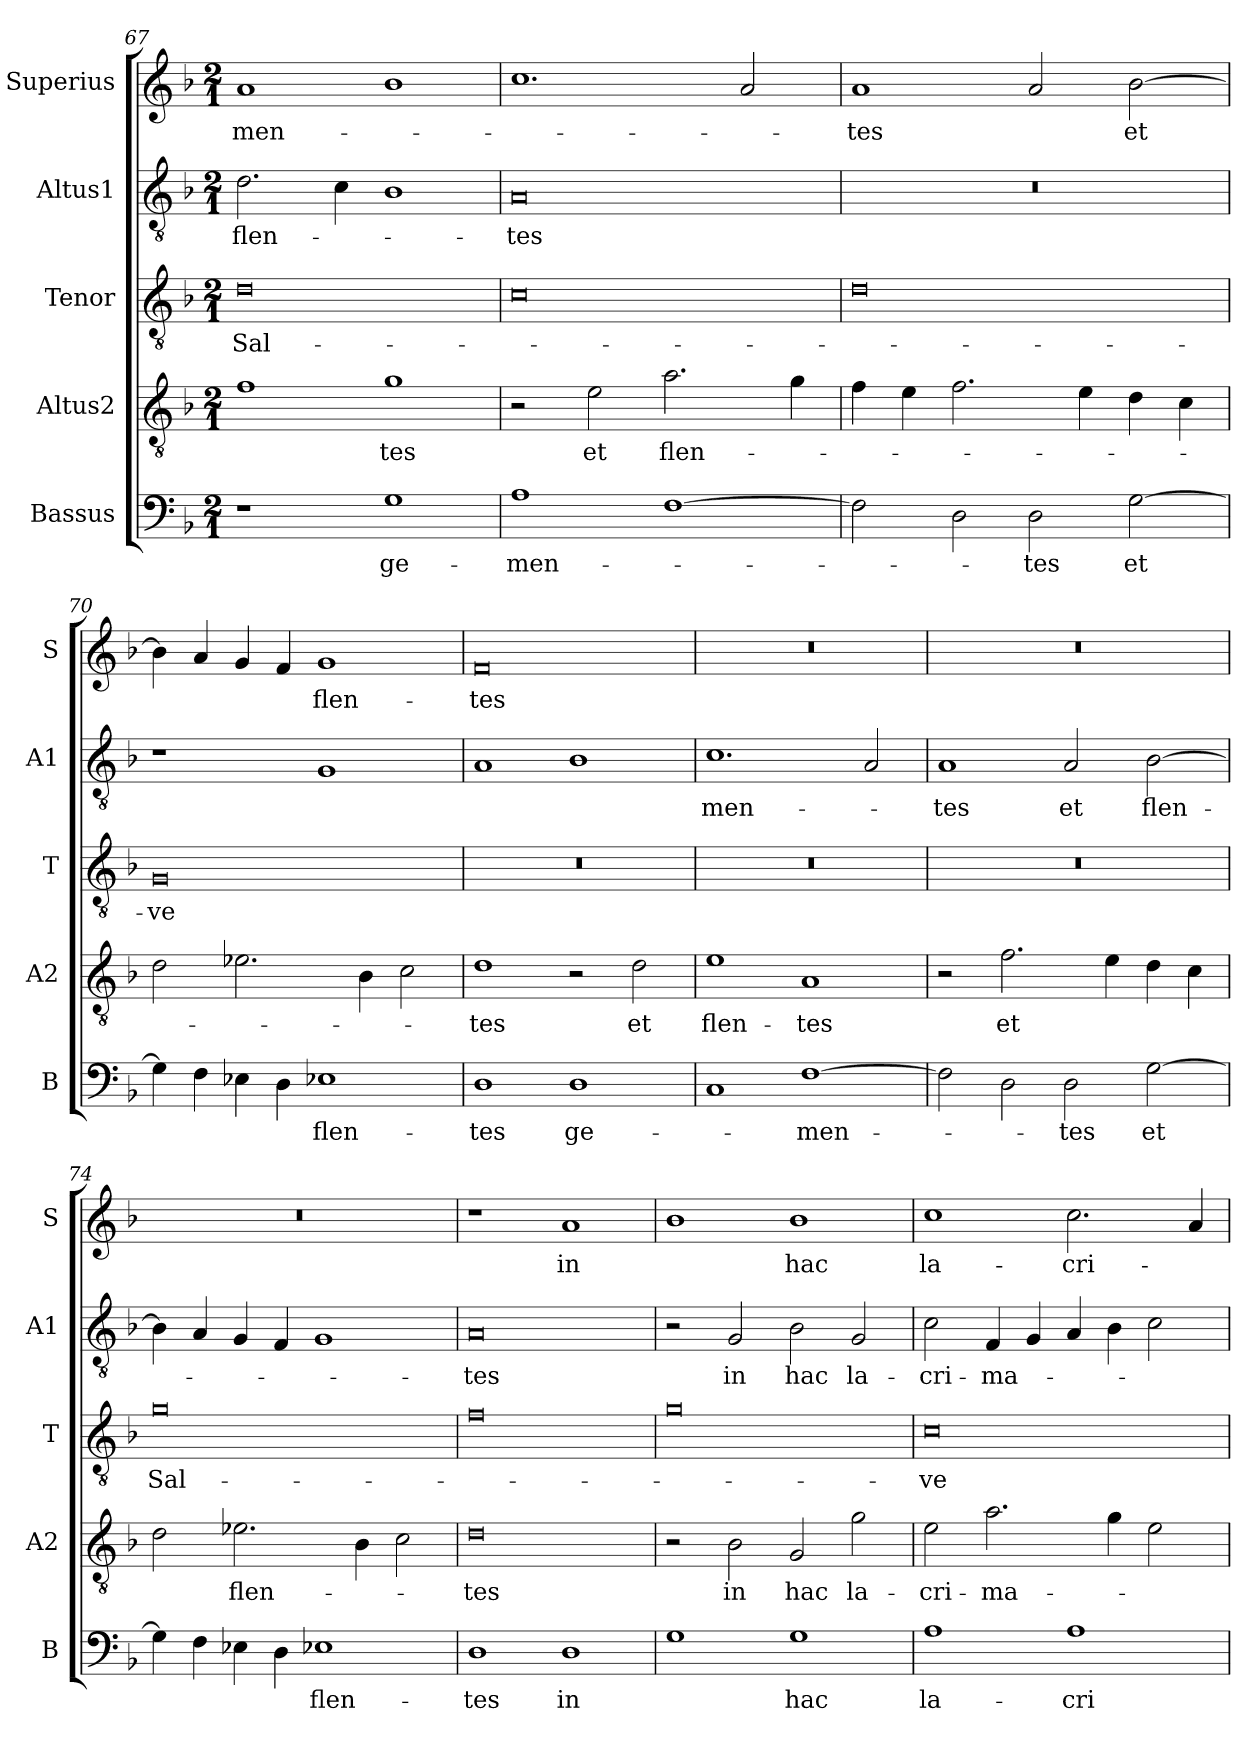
**kern	**text	**kern	**text	**kern	**text	**kern	**text	**kern	**text
*part5	*part5	*part4	*part4	*part3	*part3	*part2	*part2	*part1	*part1
*staff5	*staff5	*staff4	*staff4	*staff3	*staff3	*staff2	*staff2	*staff1	*staff1
*I"Bassus	*	*I"Altus2	*	*I"Tenor	*	*I"Altus1	*	*I"Superius	*
*I'B	*	*I'A2	*	*I'T	*	*I'A1	*	*I'S	*
*clefF4	*	*clefGv2	*	*clefGv2	*	*clefGv2	*	*clefG2	*
*k[b-]	*	*k[b-]	*	*k[b-]	*	*k[b-]	*	*k[b-]	*
*M2/1	*	*M2/1	*	*M2/1	*	*M2/1	*	*M2/1	*
=67	=67	=67	=67	=67	=67	=67	=67	=67	=67
1r	.	1f	.	0d	Sal-	2.d\	flen-	1a	-men-
.	.	.	.	.	.	4c\	.	.	.
1G	ge-	1g	-tes	.	.	1B-	.	1b-	.
=68	=68	=68	=68	=68	=68	=68	=68	=68	=68
1A	-men-	2r	.	0c	.	0A	-tes	1.cc	.
.	.	2e\	et	.	.	.	.	.	.
[1F	.	2.a\	flen-	.	.	.	.	.	.
.	.	.	.	.	.	.	.	2a/	.
.	.	4g\	.	.	.	.	.	.	.
=69	=69	=69	=69	=69	=69	=69	=69	=69	=69
2F\]	.	4f\	.	0d	.	0r	.	1a	-tes
.	.	4e\	.	.	.	.	.	.	.
2D\	.	2.f\	.	.	.	.	.	.	.
2D\	-tes	.	.	.	.	.	.	2a/	.
.	.	4e\	.	.	.	.	.	.	.
[2G\	et	4d\	.	.	.	.	.	[2b-\	et
.	.	4c\	.	.	.	.	.	.	.
=70	=70	=70	=70	=70	=70	=70	=70	=70	=70
4G\]	.	2d\	.	0G	-ve	1r	.	4b-\]	.
4F\	.	.	.	.	.	.	.	4a/	.
4E-X\	.	2.e-X\	.	.	.	.	.	4g/	.
4D\	.	.	.	.	.	.	.	4f/	.
1E-X	flen-	.	.	.	.	1G	.	1g	flen-
.	.	4B-\	.	.	.	.	.	.	.
.	.	2c\	.	.	.	.	.	.	.
=71	=71	=71	=71	=71	=71	=71	=71	=71	=71
1D	-tes	1d	-tes	0r	.	1A	.	0f	-tes
1D	ge-	2r	.	.	.	1B-	.	.	.
.	.	2d\	et	.	.	.	.	.	.
=72	=72	=72	=72	=72	=72	=72	=72	=72	=72
1C	.	1e	flen-	0r	.	1.c	men-	0r	.
[1F	-men-	1A	-tes	.	.	.	.	.	.
.	.	.	.	.	.	2A/	.	.	.
=73	=73	=73	=73	=73	=73	=73	=73	=73	=73
2F\]	.	2r	.	0r	.	1A	-tes	0r	.
2D\	.	2.f\	et	.	.	.	.	.	.
2D\	-tes	.	.	.	.	2A/	et	.	.
.	.	4e\	.	.	.	.	.	.	.
[2G\	et	4d\	.	.	.	[2B-\	flen-	.	.
.	.	4c\	.	.	.	.	.	.	.
=74	=74	=74	=74	=74	=74	=74	=74	=74	=74
4G\]	.	2d\	.	0g	Sal-	4B-\]	.	0r	.
4F\	.	.	.	.	.	4A/	.	.	.
4E-X\	.	2.e-X\	flen-	.	.	4G/	.	.	.
4D\	.	.	.	.	.	4F/	.	.	.
1E-X	flen-	.	.	.	.	1G	.	.	.
.	.	4B-\	.	.	.	.	.	.	.
.	.	2c\	.	.	.	.	.	.	.
=75	=75	=75	=75	=75	=75	=75	=75	=75	=75
1D	-tes	0d	-tes	0f	.	0A	-tes	1r	.
1D	in	.	.	.	.	.	.	1a	in
=76	=76	=76	=76	=76	=76	=76	=76	=76	=76
1G	.	2r	.	0g	.	2r	.	1b-	.
.	.	2B-\	in	.	.	2G/	in	.	.
1G	hac	2G/	hac	.	.	2B-\	hac	1b-	hac
.	.	2g\	la-	.	.	2G/	la-	.	.
=77	=77	=77	=77	=77	=77	=77	=77	=77	=77
1A	la-	2e\	-cri-	0c	-ve	2c\	-cri-	1cc	la-
.	.	2.a\	-ma-	.	.	4F/	-ma-	.	.
.	.	.	.	.	.	4G/	.	.	.
1A	-cri-	.	.	.	.	4A/	.	2.cc\	-cri-
.	.	4g\	.	.	.	4B-\	.	.	.
.	.	2e\	.	.	.	2c\	.	.	.
.	.	.	.	.	.	.	.	4a/	.
=	=	=	=	=	=	=	=	=	=
*-	*-	*-	*-	*-	*-	*-	*-	*-	*-
